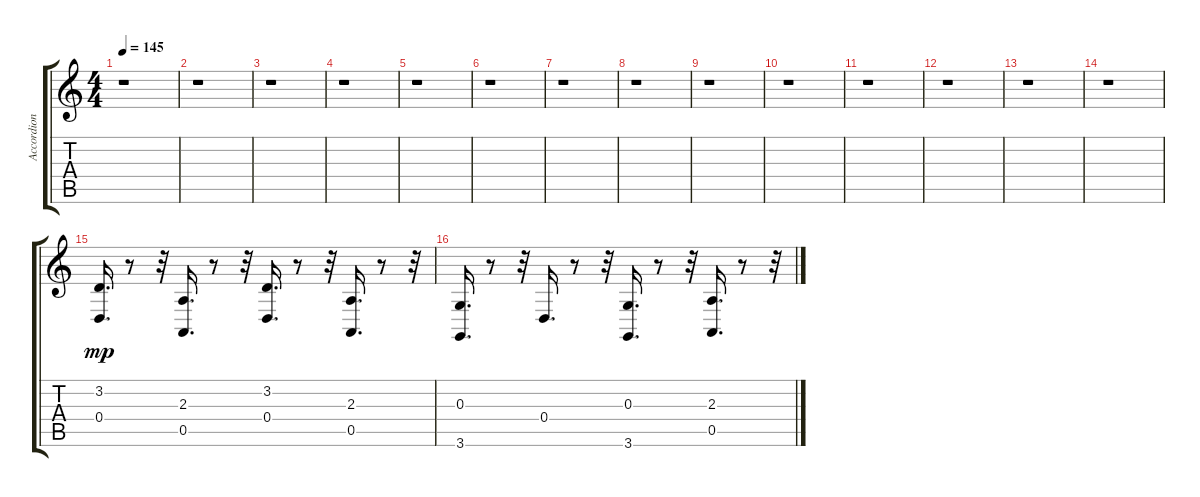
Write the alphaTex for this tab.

\track ("Accordion Left" "Accordion ") {instrument accordion}
\staff {score tabs}
\tuning (E4 B3 G3 D3 A2 E2) {hide}
\ts (4 4)
\tempo 145
\clef g2
\ks c
r.1{dy mp} |
r.1 |
r.1 |
r.1 |
r.1 |
r.1 |
r.1 |
r.1 |
r.1 |
r.1 |
r.1 |
r.1 |
r.1 |
r.1 |
(3.2 0.4).16{d} r.8 r.32 (2.3 0.5).16{d} r.8 r.32 (3.2 0.4).16{d} r.8 r.32 (2.3 0.5).16{d} r.8 r.32 |
(0.3 3.6).16{d} r.8 r.32 0.4.16{d} r.8 r.32 (0.3 3.6).16{d} r.8 r.32 (2.3 0.5).16{d} r.8 r.32
